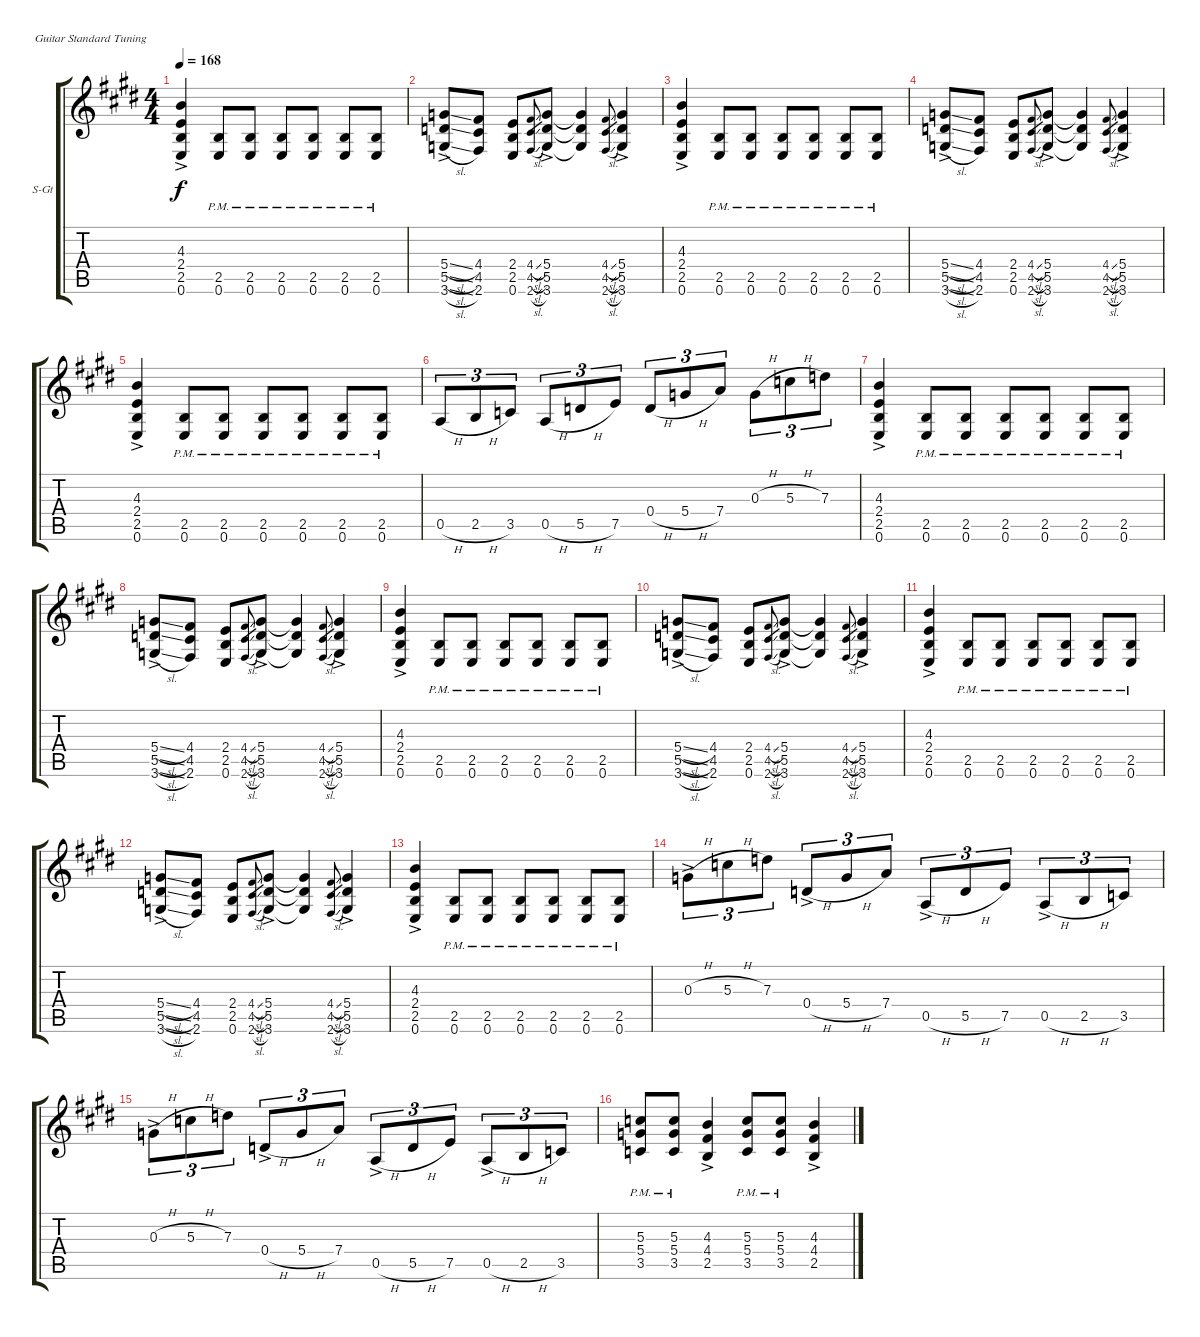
\bracketExtendMode groupsimilarinstruments
\firstSystemTrackNameOrientation horizontal
\otherSystemsTrackNameOrientation horizontal
\track ("Guitar II" "S-Gt") {instrument acousticguitarsteel}
\staff {score tabs}
\tuning (E4 B3 G3 D3 A2 E2)
\ts (4 4)
\tempo 168
\clef g2
\scale
1.07818
\ks e
(2.4 2.5 0.6 4.3{ac}).4{dy f} (2.5{pm} 0.6{pm}).8 (2.5{pm} 0.6{pm}).8 (2.5{pm} 0.6{pm}).8 (2.5{pm} 0.6{pm}).8 (2.5{pm} 0.6{pm}).8 (2.5{pm} 0.6{pm}).8 |
\scale
0.921816 (5.4{sl} 5.5{sl} 3.6{sl ac}).8 (4.4 4.5 2.6).8 (2.5 0.6 2.4).8 (4.4{sl} 4.5{sl} 2.6{sl}).8{gr} (5.4 5.5 3.6{ac}).8 (5.4{t} 5.5{t} 3.6{t}).4 (4.4{sl} 4.5{sl} 2.6{sl}).8{gr} (5.4 5.5 3.6{ac}).4 |
\scale
1.07818 (2.4 2.5 0.6 4.3{ac}).4 (2.5{pm} 0.6{pm}).8 (2.5{pm} 0.6{pm}).8 (2.5{pm} 0.6{pm}).8 (2.5{pm} 0.6{pm}).8 (2.5{pm} 0.6{pm}).8 (2.5{pm} 0.6{pm}).8 |
\scale
0.921816 (5.4{sl} 5.5{sl} 3.6{sl ac}).8 (4.4 4.5 2.6).8 (2.5 0.6 2.4).8 (4.4{sl} 4.5{sl} 2.6{sl}).8{gr} (5.4 5.5 3.6{ac}).8 (5.4{t} 5.5{t} 3.6{t}).4 (4.4{sl} 4.5{sl} 2.6{sl}).8{gr} (5.4 5.5 3.6{ac}).4 |
\scale
1.07818 (2.4 2.5 0.6 4.3{ac}).4 (2.5{pm} 0.6{pm}).8 (2.5{pm} 0.6{pm}).8 (2.5{pm} 0.6{pm}).8 (2.5{pm} 0.6{pm}).8 (2.5{pm} 0.6{pm}).8 (2.5{pm} 0.6{pm}).8 |
\scale
0.921816 0.5{h}.8{tu (3 2)} 2.5{h}.8{tu (3 2)} 3.5.8{tu (3 2)} 0.5{h}.8{tu (3 2)} 5.5{h}.8{tu (3 2)} 7.5.8{tu (3 2)} 0.4{h}.8{tu (3 2)} 5.4{h}.8{tu (3 2)} 7.4.8{tu (3 2)} 0.3{h}.8{tu (3 2)} 5.3{h}.8{tu (3 2)} 7.3.8{tu (3 2)} |
\scale
1.07818 (2.4 2.5 0.6 4.3{ac}).4 (2.5{pm} 0.6{pm}).8 (2.5{pm} 0.6{pm}).8 (2.5{pm} 0.6{pm}).8 (2.5{pm} 0.6{pm}).8 (2.5{pm} 0.6{pm}).8 (2.5{pm} 0.6{pm}).8 |
\scale
0.921816 (5.4{sl} 5.5{sl} 3.6{sl ac}).8 (4.4 4.5 2.6).8 (2.5 0.6 2.4).8 (4.4{sl} 4.5{sl} 2.6{sl}).8{gr} (5.4 5.5 3.6{ac}).8 (5.4{t} 5.5{t} 3.6{t}).4 (4.4{sl} 4.5{sl} 2.6{sl}).8{gr} (5.4 5.5 3.6{ac}).4 |
\scale
1.07818 (2.4 2.5 0.6 4.3{ac}).4 (2.5{pm} 0.6{pm}).8 (2.5{pm} 0.6{pm}).8 (2.5{pm} 0.6{pm}).8 (2.5{pm} 0.6{pm}).8 (2.5{pm} 0.6{pm}).8 (2.5{pm} 0.6{pm}).8 |
\scale
0.921816 (5.4{sl} 5.5{sl} 3.6{sl ac}).8 (4.4 4.5 2.6).8 (2.5 0.6 2.4).8 (4.4{sl} 4.5{sl} 2.6{sl}).8{gr} (5.4 5.5 3.6{ac}).8 (5.4{t} 5.5{t} 3.6{t}).4 (4.4{sl} 4.5{sl} 2.6{sl}).8{gr} (5.4 5.5 3.6{ac}).4 |
\scale
1.07818 (2.4 2.5 0.6 4.3{ac}).4 (2.5{pm} 0.6{pm}).8 (2.5{pm} 0.6{pm}).8 (2.5{pm} 0.6{pm}).8 (2.5{pm} 0.6{pm}).8 (2.5{pm} 0.6{pm}).8 (2.5{pm} 0.6{pm}).8 |
\scale
0.921816 (5.4{sl} 5.5{sl} 3.6{sl ac}).8 (4.4 4.5 2.6).8 (2.5 0.6 2.4).8 (4.4{sl} 4.5{sl} 2.6{sl}).8{gr} (5.4 5.5 3.6{ac}).8 (5.4{t} 5.5{t} 3.6{t}).4 (4.4{sl} 4.5{sl} 2.6{sl}).8{gr} (5.4 5.5 3.6{ac}).4 |
\scale
1.07818 (2.4 2.5 0.6 4.3{ac}).4 (2.5{pm} 0.6{pm}).8 (2.5{pm} 0.6{pm}).8 (2.5{pm} 0.6{pm}).8 (2.5{pm} 0.6{pm}).8 (2.5{pm} 0.6{pm}).8 (2.5{pm} 0.6{pm}).8 |
\scale
0.921816 0.3{h ac}.8{tu (3 2)} 5.3{h}.8{tu (3 2)} 7.3.8{tu (3 2)} 0.4{h ac}.8{tu (3 2)} 5.4{h}.8{tu (3 2)} 7.4.8{tu (3 2)} 0.5{h ac}.8{tu (3 2)} 5.5{h}.8{tu (3 2)} 7.5.8{tu (3 2)} 0.5{h ac}.8{tu (3 2)} 2.5{h}.8{tu (3 2)} 3.5.8{tu (3 2)} |
\scale
1.07818 0.3{h ac}.8{tu (3 2)} 5.3{h}.8{tu (3 2)} 7.3.8{tu (3 2)} 0.4{h ac}.8{tu (3 2)} 5.4{h}.8{tu (3 2)} 7.4.8{tu (3 2)} 0.5{h ac}.8{tu (3 2)} 5.5{h}.8{tu (3 2)} 7.5.8{tu (3 2)} 0.5{h ac}.8{tu (3 2)} 2.5{h}.8{tu (3 2)} 3.5.8{tu (3 2)} |
\scale
0.921816 (3.5{pm} 5.4{pm} 5.3{pm}).8 (3.5{pm} 5.3{pm} 5.4{pm}).8 (2.5{ac} 4.4{ac} 4.3{ac}).4 (3.5{pm} 5.4{pm} 5.3{pm}).8 (3.5{pm} 5.3{pm} 5.4{pm}).8 (2.5{ac} 4.4{ac} 4.3{ac}).4
